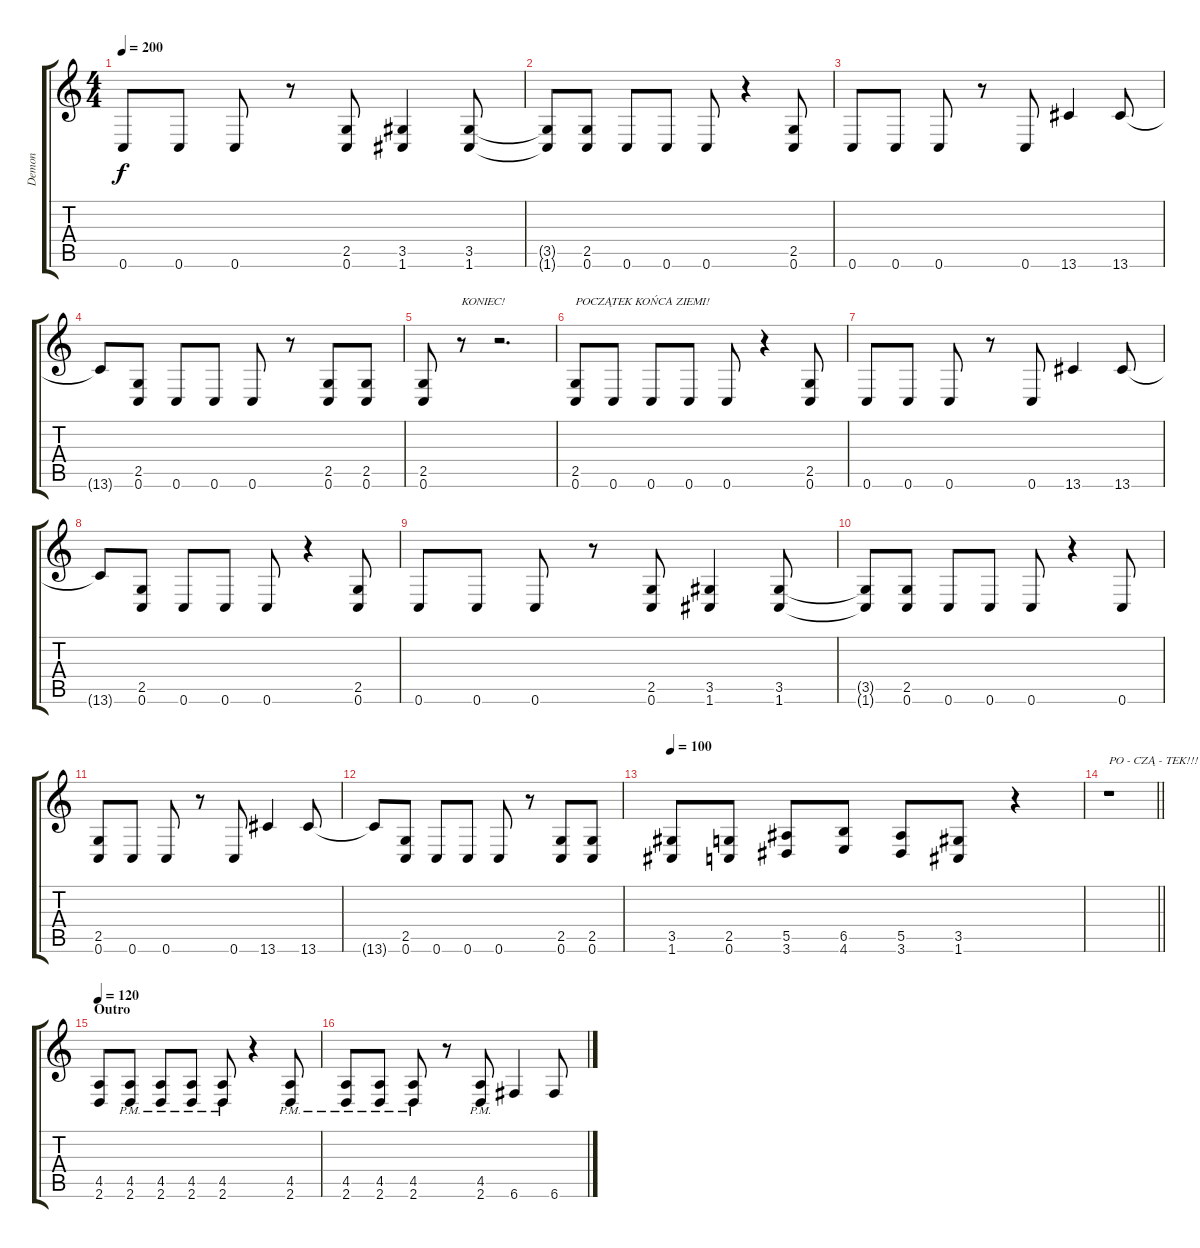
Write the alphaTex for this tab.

\track ("Demon" "Demon") {instrument distortionguitar}
\staff {score tabs}
\tuning (C4 G3 Eb3 Bb2 F2 C2) {hide}
\ts (4 4)
\tempo 200
\clef g2
\ks c
0.6.8{dy f} 0.6.8 0.6.8 r.8 (2.5 0.6).8 (3.5 1.6).4 (3.5 1.6).8 |
(3.5{t} 1.6{t}).8 (2.5 0.6).8 0.6.8 0.6.8 0.6.8 r.4 (2.5 0.6).8 |
0.6.8 0.6.8 0.6.8 r.8 0.6.8 13.6.4 13.6.8 |
13.6{t}.8 (2.5 0.6).8 0.6.8 0.6.8 0.6.8 r.8 (2.5 0.6).8 (2.5 0.6).8 |
(2.5 0.6).8 r.8{txt "KONIEC!"} r.2{d} |
(2.5 0.6).8{txt "POCZĄTEK KOŃCA ZIEMI!"} 0.6.8 0.6.8 0.6.8 0.6.8 r.4 (2.5 0.6).8 |
0.6.8 0.6.8 0.6.8 r.8 0.6.8 13.6.4 13.6.8 |
13.6{t}.8 (2.5 0.6).8 0.6.8 0.6.8 0.6.8 r.4 (2.5 0.6).8 |
0.6.8 0.6.8 0.6.8 r.8 (2.5 0.6).8 (3.5 1.6).4 (3.5 1.6).8 |
(3.5{t} 1.6{t}).8 (2.5 0.6).8 0.6.8 0.6.8 0.6.8 r.4 0.6.8 |
(2.5 0.6).8 0.6.8 0.6.8 r.8 0.6.8 13.6.4 13.6.8 |
13.6{t}.8 (2.5 0.6).8 0.6.8 0.6.8 0.6.8 r.8 (2.5 0.6).8 (2.5 0.6).8 |
\tempo 100
(3.5 1.6).8 (2.5 0.6).8 (5.5 3.6).8 (6.5 4.6).8 (5.5 3.6).8 (3.5 1.6).8 r.4 |
\barLineRight lightlight
r.1{txt "PO - CZĄ - TEK!!!"} |
\section ("" "Outro")
\tempo 120
(4.5 2.6).8 (4.5{pm} 2.6).8 (4.5{pm} 2.6).8 (4.5{pm} 2.6).8 (4.5{pm} 2.6).8 r.4 (4.5{pm} 2.6).8 |
(4.5{pm} 2.6).8 (4.5{pm} 2.6).8 (4.5{pm} 2.6).8 r.8 (4.5{pm} 2.6).8 6.6.4 6.6.8
